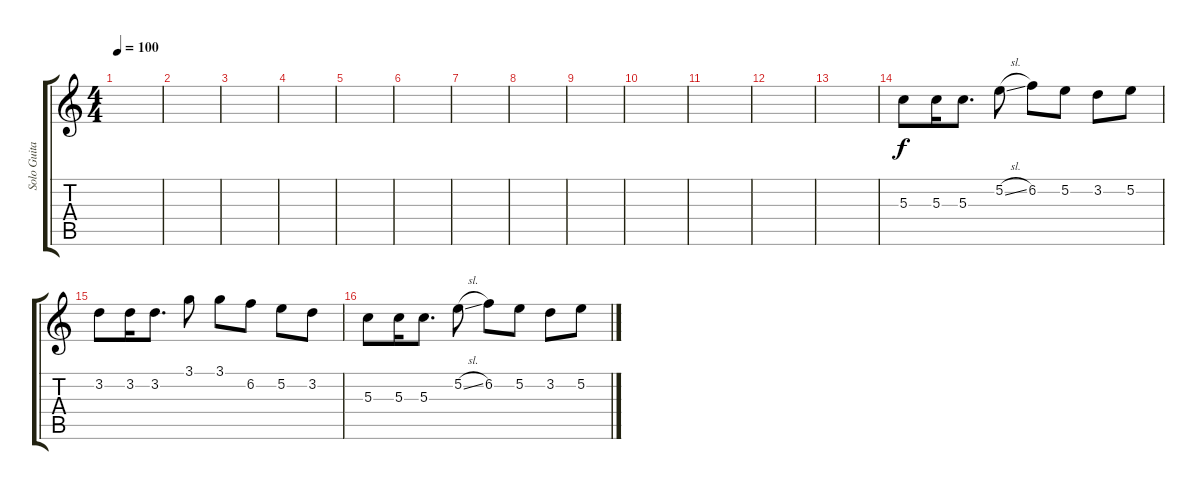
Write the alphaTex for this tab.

\track ("Solo Guitar" "Solo Guita") {instrument overdrivenguitar}
\staff {score tabs}
\tuning (E4 B3 G3 D3 A2 E2) {hide}
\ts (4 4)
\tempo 100
\clef g2
\ks c
|
|
|
|
|
|
|
|
|
|
|
|
|
5.3.8 5.3.16 5.3.8{d} 5.2{sl}.8 6.2.8 5.2.8 3.2.8 5.2.8 |
3.2.8 3.2.16 3.2.8{d} 3.1.8 3.1.8 6.2.8 5.2.8 3.2.8 |
5.3.8 5.3.16 5.3.8{d} 5.2{sl}.8 6.2.8 5.2.8 3.2.8 5.2.8
